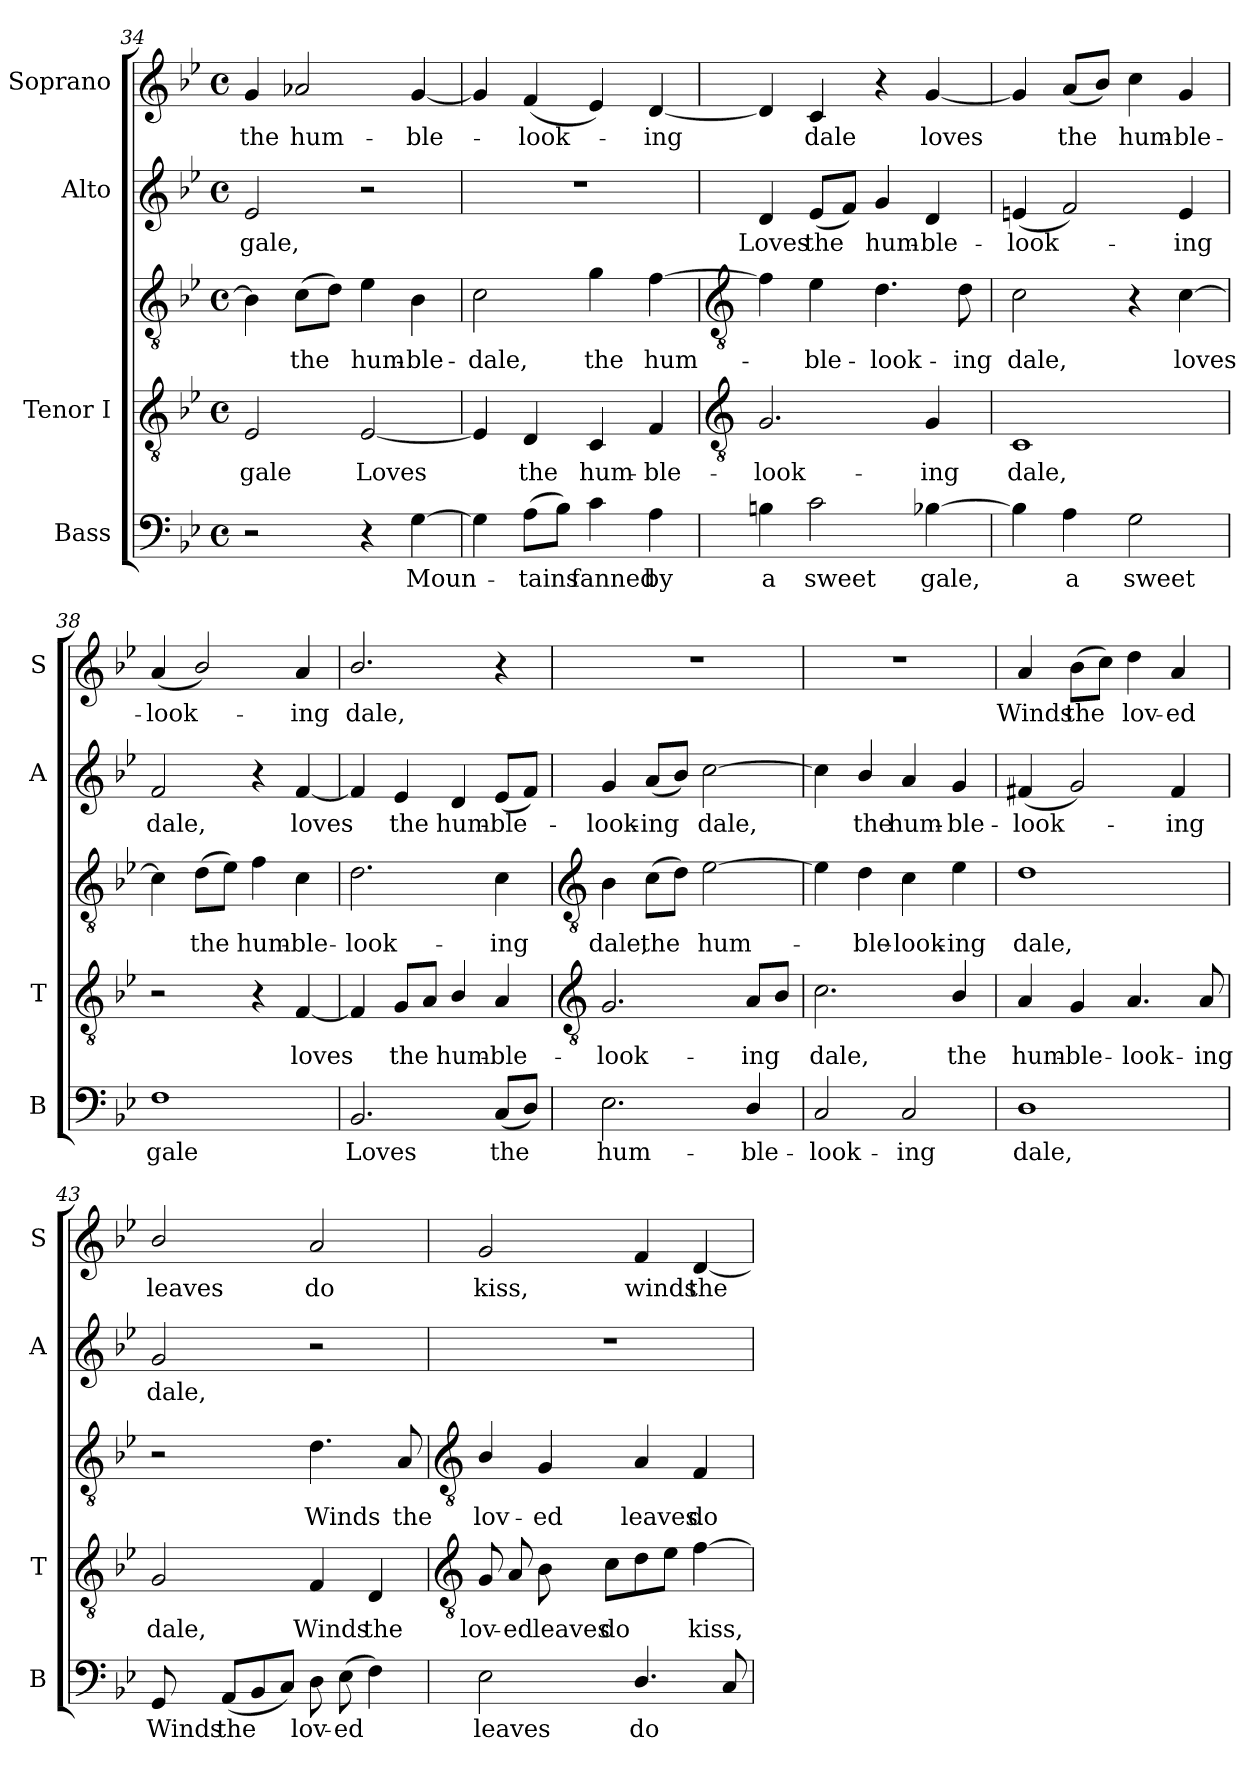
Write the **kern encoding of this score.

**kern	**text	**kern	**text	**kern	**text	**kern	**text	**kern	**text
*part4	*part4	*part3	*part3	*part3	*part3	*part2	*part2	*part1	*part1
*staff5	*staff5	*staff4	*staff4	*staff3	*staff3	*staff2	*staff2	*staff1	*staff1
*I"Bass	*	*I"Tenor I	*	*	*	*I"Alto	*	*I"Soprano	*
*I'B	*	*I'T	*	*	*	*I'A	*	*I'S	*
*clefF4	*	*clefGv2	*	*clefGv2	*	*clefG2	*	*clefG2	*
*k[b-e-]	*	*k[b-e-]	*	*k[b-e-]	*	*k[b-e-]	*	*k[b-e-]	*
*B-:	*	*B-:	*	*B-:	*	*B-:	*	*B-:	*
*M4/4	*	*M4/4	*	*M4/4	*	*M4/4	*	*M4/4	*
*met(c)	*	*met(c)	*	*met(c)	*	*met(c)	*	*met(c)	*
=34	=34	=34	=34	=34	=34	=34	=34	=34	=34
!	!	!	!LO:LY:b	!	!	!	!LO:LY:b	!	!LO:LY:b
2r	.	2E-	-gale	4B-]	.	2e-	gale,	4g	the
!	!	!	!	!	!LO:LY:b	!	!	!	!LO:LY:b
.	.	.	.	(>8cL	the	.	.	2a-X	hum-
.	.	.	.	8dJ)	.	.	.	.	.
!	!	!	!LO:LY:b	!	!LO:LY:b	!	!	!	!
4r	.	[2E-	Loves	4e-	hum-	2r	.	.	.
!	!LO:LY:b	!	!	!	!LO:LY:b	!	!	!	!LO:LY:b
[4G	Moun-	.	.	4B-	-ble-	.	.	[4g	-ble-
=35	=35	=35	=35	=35	=35	=35	=35	=35	=35
!	!	!	!	!	!LO:LY:b	!	!	!	!
4G]	.	4E-]	.	2c	dale,	1r	.	4g]	.
!	!LO:LY:b	!	!LO:LY:b	!	!	!	!	!	!LO:LY:b
(>8AL	tains	4D	the	.	.	.	.	(<4f	look-
8B-J)	.	.	.	.	.	.	.	.	.
!	!LO:LY:b	!	!LO:LY:b	!	!LO:LY:b	!	!	!	!
4c	fanned	4C	hum-	4g	the	.	.	4e-)	.
!	!LO:LY:b	!	!LO:LY:b	!	!LO:LY:b	!	!	!	!LO:LY:b
4A	by	4F	-ble-	[4f	hum-	.	.	[4d	ing
!!LO:LB:g=z
=36	=36	=36	=36	=36	=36	=36	=36	=36	=36
*	*	*clefGv2	*	*clefGv2	*	*	*	*	*
!	!LO:LY:b	!	!LO:LY:b	!	!	!	!LO:LY:b	!	!
4Bn	a	2.G	look-	4f]	.	4d	Loves	4d]	.
!	!LO:LY:b	!	!	!	!LO:LY:b	!	!LO:LY:b	!	!LO:LY:b
2c	sweet	.	.	4e-	-ble-	(<8e-L	the	4c	dale
.	.	.	.	.	.	8fJ)	.	.	.
!	!	!	!	!	!LO:LY:b	!	!LO:LY:b	!	!
.	.	.	.	4.d	-look-	4g	hum-	4r	.
!	!LO:LY:b	!	!LO:LY:b	!	!	!	!LO:LY:b	!	!LO:LY:b
[4B-X	gale,	4G	-ing	.	.	4d	-ble-	[4g	loves
!	!	!	!	!	!LO:LY:b	!	!	!	!
.	.	.	.	8d	-ing	.	.	.	.
=37	=37	=37	=37	=37	=37	=37	=37	=37	=37
!	!	!	!LO:LY:b	!	!LO:LY:b	!	!LO:LY:b	!	!
4B-]	.	1C	dale,	2c	dale,	(<4en	-look-	4g]	.
!	!LO:LY:b	!	!	!	!	!	!	!	!LO:LY:b
4A	a	.	.	.	.	2f)	.	(<8aL	the
.	.	.	.	.	.	.	.	8b-J)	.
!	!LO:LY:b	!	!	!	!	!	!	!	!LO:LY:b
2G	sweet	.	.	4r	.	.	.	4cc	hum-
!	!	!	!	!	!LO:LY:b	!	!LO:LY:b	!	!LO:LY:b
.	.	.	.	[4c	loves	4e	ing	4g	-ble-
=38	=38	=38	=38	=38	=38	=38	=38	=38	=38
!	!LO:LY:b	!	!	!	!	!	!LO:LY:b	!	!LO:LY:b
1F	gale	2r	.	4c]	.	2f	dale,	(<4a	-look-
!	!	!	!	!	!LO:LY:b	!	!	!	!
.	.	.	.	(>8dL	the	.	.	2b-/)	.
.	.	.	.	8e-J)	.	.	.	.	.
!	!	!	!	!	!LO:LY:b	!	!	!	!
.	.	4r	.	4f	hum-	4r	.	.	.
!	!	!	!LO:LY:b	!	!LO:LY:b	!	!LO:LY:b	!	!LO:LY:b
.	.	[4F	-loves	4c	-ble-	[4f	loves	4a	ing
=39	=39	=39	=39	=39	=39	=39	=39	=39	=39
!	!LO:LY:b	!	!	!	!LO:LY:b	!	!	!	!LO:LY:b
2.BB-	Loves	4F]	.	2.d	look-	4f]	.	2.b-/	dale,
!	!	!	!LO:LY:b	!	!	!	!LO:LY:b	!	!
.	.	8GL	the	.	.	4e-	the	.	.
.	.	8AJ	.	.	.	.	.	.	.
!	!	!	!LO:LY:b	!	!	!	!LO:LY:b	!	!
.	.	4B-/	hum-	.	.	4d	hum-	.	.
!	!LO:LY:b	!	!LO:LY:b	!	!LO:LY:b	!	!LO:LY:b	!	!
(<8CL	the	4A	-ble-	4c	-ing	(<8e-L	-ble-	4r	.
8DJ)	.	.	.	.	.	8fJ)	.	.	.
!!LO:LB:g=z
=40	=40	=40	=40	=40	=40	=40	=40	=40	=40
*	*	*clefGv2	*	*clefGv2	*	*	*	*	*
!	!LO:LY:b	!	!LO:LY:b	!	!LO:LY:b	!	!LO:LY:b	!	!
2.E-	hum-	2.G	look-	4B-	-dale,	4g	look-	1r	.
!	!	!	!	!	!LO:LY:b	!	!LO:LY:b	!	!
.	.	.	.	(>8cL	the	(<8aL	-ing	.	.
.	.	.	.	8dJ)	.	8b-J)	.	.	.
!	!	!	!	!	!LO:LY:b	!	!LO:LY:b	!	!
.	.	.	.	[2e-	hum-	[2cc	dale,	.	.
!	!LO:LY:b	!	!LO:LY:b	!	!	!	!	!	!
4D/	-ble-	8AL	-ing	.	.	.	.	.	.
.	.	8B-J	.	.	.	.	.	.	.
=41	=41	=41	=41	=41	=41	=41	=41	=41	=41
!	!LO:LY:b	!	!LO:LY:b	!	!	!	!	!	!
2C	-look-	2.c	dale,	4e-]	.	4cc]	.	1r	.
!	!	!	!	!	!LO:LY:b	!	!LO:LY:b	!	!
.	.	.	.	4d	ble-	4b-/	the	.	.
!	!LO:LY:b	!	!	!	!LO:LY:b	!	!LO:LY:b	!	!
2C	-ing	.	.	4c	-look-	4a	hum-	.	.
!	!	!	!LO:LY:b	!	!LO:LY:b	!	!LO:LY:b	!	!
.	.	4B-/	the	4e-	-ing	4g	-ble-	.	.
=42	=42	=42	=42	=42	=42	=42	=42	=42	=42
!	!LO:LY:b	!	!LO:LY:b	!	!LO:LY:b	!	!LO:LY:b	!	!LO:LY:b
1D	dale,	4A	hum-	1d	dale,	(<4f#X	-look-	4a	Winds
!	!	!	!LO:LY:b	!	!	!	!	!	!LO:LY:b
.	.	4G	-ble-	.	.	2g)	.	(>8b-L	the
.	.	.	.	.	.	.	.	8ccJ)	.
!	!	!	!LO:LY:b	!	!	!	!	!	!LO:LY:b
.	.	4.A	-look-	.	.	.	.	4dd	lov-
!	!	!	!	!	!	!	!LO:LY:b	!	!LO:LY:b
.	.	.	.	.	.	4f#	ing	4a	-ed
!	!	!	!LO:LY:b	!	!	!	!	!	!
.	.	8A	-ing	.	.	.	.	.	.
=43	=43	=43	=43	=43	=43	=43	=43	=43	=43
!	!LO:LY:b	!	!LO:LY:b	!	!	!	!LO:LY:b	!	!LO:LY:b
8GG	Winds	2G	dale,	2r	.	2g	dale,	2b-/	leaves
!	!LO:LY:b	!	!	!	!	!	!	!	!
(<8AAL	the	.	.	.	.	.	.	.	.
8BB-	.	.	.	.	.	.	.	.	.
8CJ)	.	.	.	.	.	.	.	.	.
!	!LO:LY:b	!	!LO:LY:b	!	!LO:LY:b	!	!	!	!LO:LY:b
8D	lov-	4F	Winds	4.d	Winds	2r	.	2a	do
!	!LO:LY:b	!	!	!	!	!	!	!	!
(>8E-L	-ed	.	.	.	.	.	.	.	.
!	!	!	!LO:LY:b	!	!	!	!	!	!
4F)	.	4D	the	.	.	.	.	.	.
!	!	!	!	!	!LO:LY:b	!	!	!	!
.	.	.	.	8A	the	.	.	.	.
!!LO:LB:g=z
=44	=44	=44	=44	=44	=44	=44	=44	=44	=44
*	*	*clefGv2	*	*clefGv2	*	*	*	*	*
!	!LO:LY:b	!	!LO:LY:b	!	!LO:LY:b	!	!	!	!LO:LY:b
2E-	leaves	8G	lov-	4B-/	lov-	1r	.	2g	kiss,
!	!	!	!LO:LY:b	!	!	!	!	!	!
.	.	8A	-ed	.	.	.	.	.	.
!	!	!	!LO:LY:b	!	!LO:LY:b	!	!	!	!
.	.	8B-	leaves	4G	-ed	.	.	.	.
!	!	!	!LO:LY:b	!	!	!	!	!	!
.	.	8cL	do	.	.	.	.	.	.
!	!LO:LY:b	!	!	!	!LO:LY:b	!	!	!	!LO:LY:b
4.D/	do	8d	.	4A	leaves	.	.	4f	winds
.	.	8e-J	.	.	.	.	.	.	.
!	!	!	!LO:LY:b	!	!LO:LY:b	!	!	!	!LO:LY:b
.	.	[4f	kiss,	4F	do	.	.	[4d	the
8C	.	.	.	.	.	.	.	.	.
=	=	=	=	=	=	=	=	=	=
*-	*-	*-	*-	*-	*-	*-	*-	*-	*-
